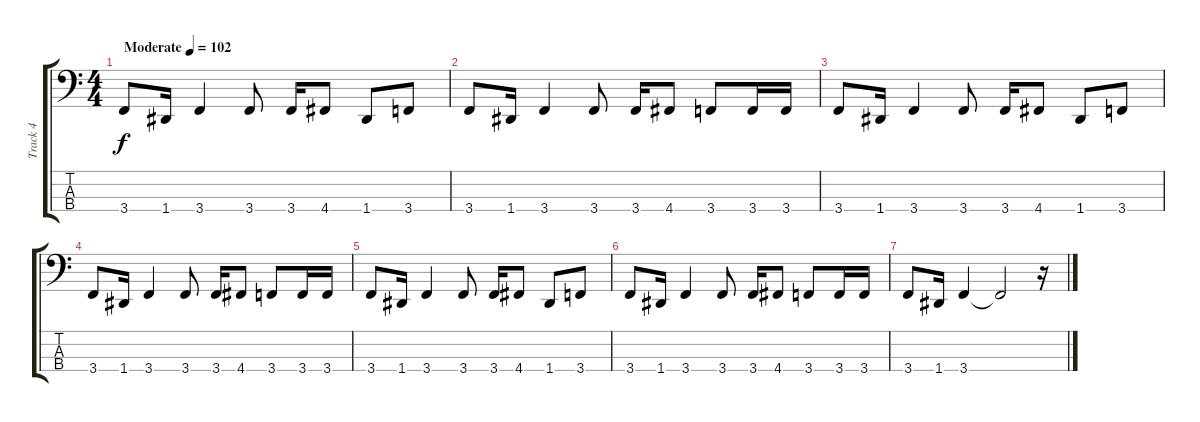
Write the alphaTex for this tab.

\track ("Track 4" "Track 4") {instrument synthbass1}
\staff {score tabs}
\tuning (G2 D2 A1 D1) {hide}
\ts (4 4)
\tempo (102 "Moderate")
\clef f4
\ks c
3.4.8{dy f instrument synthbass1} 1.4.16 3.4.4 3.4.8 3.4.16 4.4.8 1.4.8 3.4.8 |
3.4.8 1.4.16 3.4.4 3.4.8 3.4.16 4.4.8 3.4.8 3.4.16 3.4.16 |
3.4.8 1.4.16 3.4.4 3.4.8 3.4.16 4.4.8 1.4.8 3.4.8 |
3.4.8 1.4.16 3.4.4 3.4.8 3.4.16 4.4.8 3.4.8 3.4.16 3.4.16 |
3.4.8 1.4.16 3.4.4 3.4.8 3.4.16 4.4.8 1.4.8 3.4.8 |
3.4.8 1.4.16 3.4.4 3.4.8 3.4.16 4.4.8 3.4.8 3.4.16 3.4.16 |
3.4.8 1.4.16 3.4.4 3.4{t}.2 r.16
